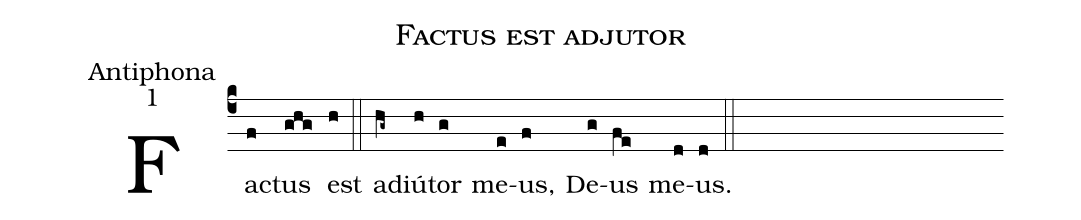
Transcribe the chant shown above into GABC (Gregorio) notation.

name:Factus est adjutor;
office-part:Antiphona;
mode:1;
%%
(c4) Fa(f)ctus(ghg) est(h) (::)
ad(hg~)iú(h)tor(g) me(e)us,(f) De(g)us(fe) me(d)us.(d) (::)
